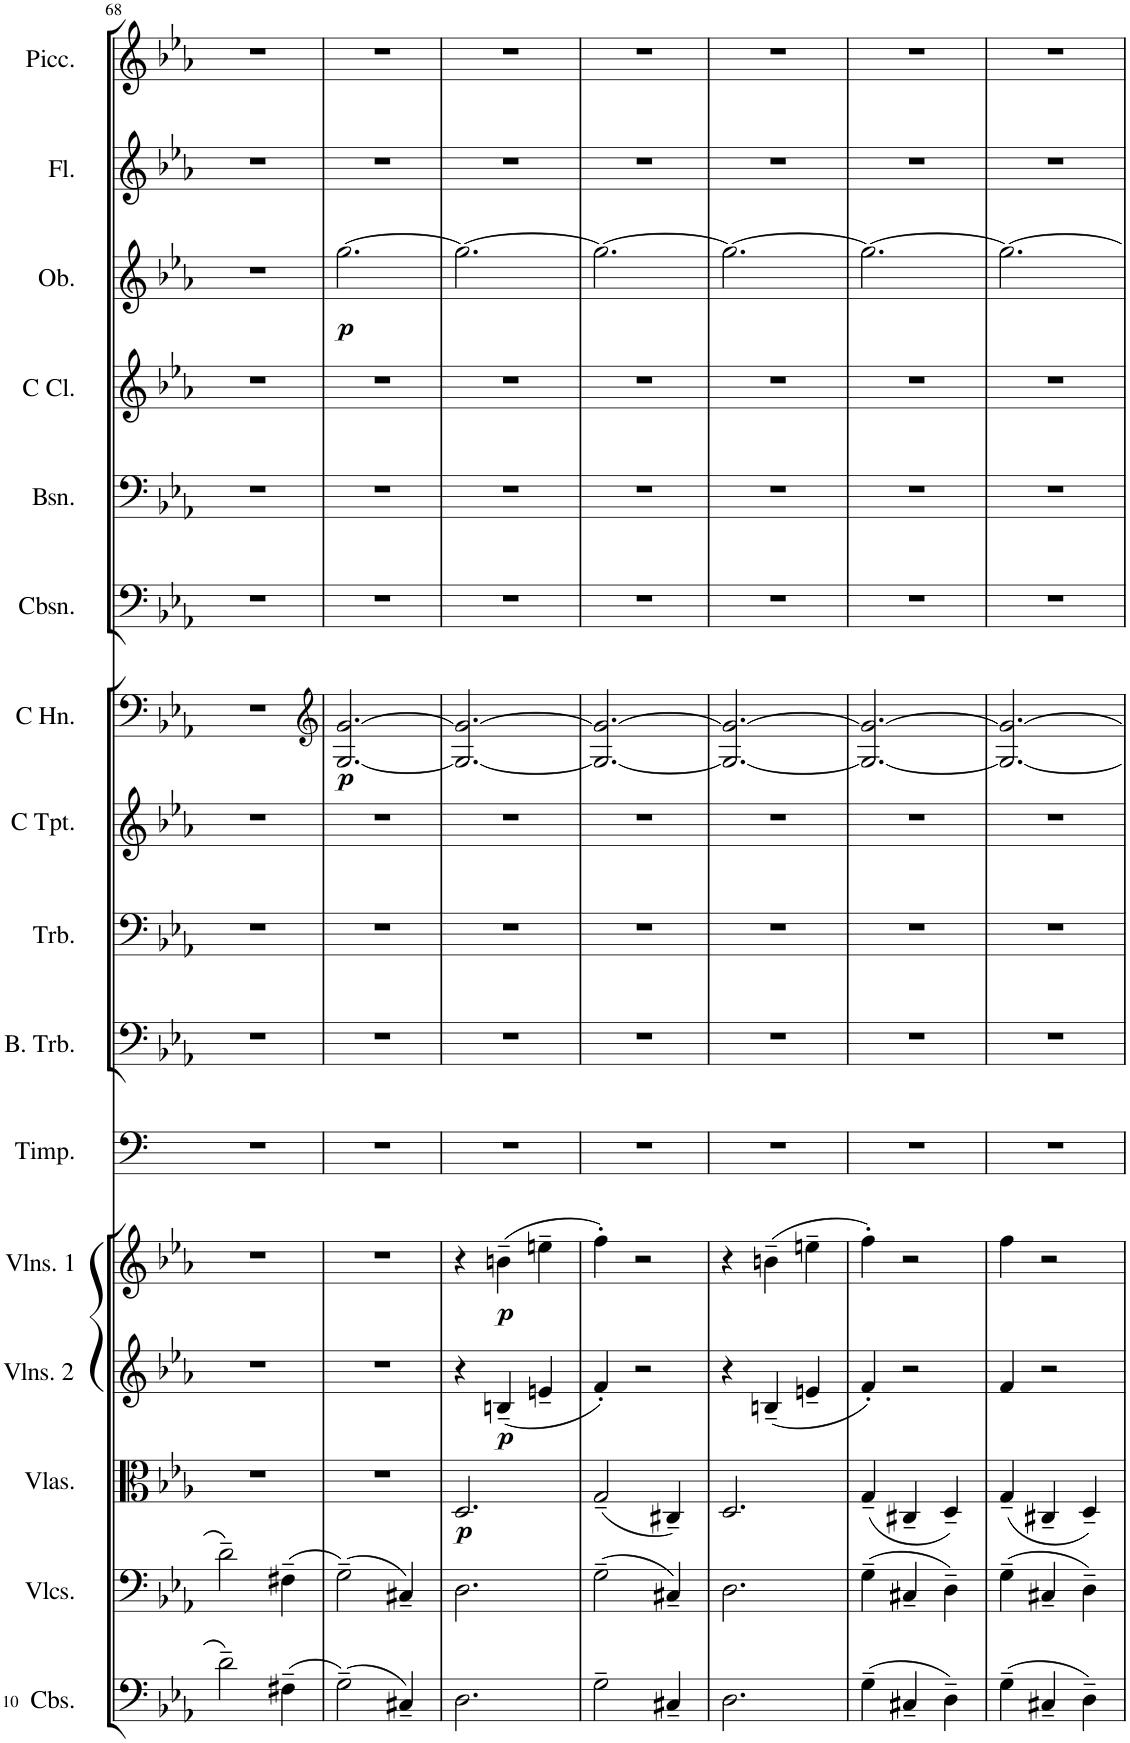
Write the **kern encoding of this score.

**kern	**kern	**kern	**dynam	**kern	**dynam	**kern	**dynam	**kern	**kern	**kern	**kern	**kern	**dynam	**kern	**kern	**kern	**kern	**dynam	**kern	**kern
*part16	*part15	*part14	*part14	*part13	*part13	*part12	*part12	*part11	*part10	*part9	*part8	*part7	*part7	*part6	*part5	*part4	*part3	*part3	*part2	*part1
*staff16	*staff15	*staff14	*staff14	*staff13	*staff13	*staff12	*staff12	*staff11	*staff10	*staff9	*staff8	*staff7	*staff7	*staff6	*staff5	*staff4	*staff3	*staff3	*staff2	*staff1
*I"Contrabasses	*I"Violoncellos	*I"Violas	*	*I"Violins 2	*	*I"Violins 1	*	*I"Timpani	*I"Bass Trombone	*I"Trombone	*I"C Trumpet	*I"C Horns	*	*I"Contrabassoon	*I"Bassoon	*I"C Clarinet	*I"Oboe	*	*I"Flute	*I"Piccolo
*I'Cbs.	*I'Vlcs.	*I'Vlas.	*	*I'Vlns. 2	*	*I'Vlns. 1	*	*I'Timp.	*I'B. Trb.	*I'Trb.	*I'C Tpt.	*I'C Hn.	*	*I'Cbsn.	*I'Bsn.	*I'C Cl.	*I'Ob.	*	*I'Fl.	*I'Picc.
!!LO:PB:g=z
*clefF4	*clefF4	*clefC3	*	*clefG2	*	*clefG2	*	*clefF4	*clefF4	*clefF4	*clefG2	*clefF4	*	*clefF4	*clefF4	*clefG2	*clefG2	*	*clefG2	*clefG2
*Trd7c12	*	*	*	*	*	*	*	*	*	*	*Trd1c2	*Trd4c7	*	*Trd7c12	*	*Trd1c2	*	*	*	*Trd-7c-12
*k[b-e-a-]	*k[b-e-a-]	*k[b-e-a-]	*	*k[b-e-a-]	*	*k[b-e-a-]	*	*k[]	*k[b-e-a-]	*k[b-e-a-]	*k[b-e-a-]	*k[b-e-a-]	*	*k[b-e-a-]	*k[b-e-a-]	*k[b-e-a-]	*k[b-e-a-]	*	*k[b-e-a-]	*k[b-e-a-]
*M3/4	*M3/4	*M3/4	*	*M3/4	*	*M3/4	*	*M3/4	*M3/4	*M3/4	*M3/4	*M3/4	*	*M3/4	*M3/4	*M3/4	*M3/4	*	*M3/4	*M3/4
=68	=68	=68	=68	=68	=68	=68	=68	=68	=68	=68	=68	=68	=68	=68	=68	=68	=68	=68	=68	=68
2d~\	2d~\	2.r	.	2.r	.	2.r	.	2.r	2.r	2.r	2.r	2.r	.	2.r	2.r	2.r	2.r	.	2.r	2.r
(4F#X~\	(4F#X~\	.	.	.	.	.	.	.	.	.	.	.	.	.	.	.	.	.	.	.
=69	=69	=69	=69	=69	=69	=69	=69	=69	=69	=69	=69	=69	=69	=69	=69	=69	=69	=69	=69	=69
*	*	*	*	*	*	*	*	*	*	*	*	*clefG2	*	*	*	*	*	*	*	*
!	!	!	!	!	!	!	!	!	!	!	!	!	!LO:DY:b	!	!	!	!	!LO:DY:b	!	!
(2G~\)	(2G~\)	2.r	.	2.r	.	2.r	.	2.r	2.r	2.r	2.r	[2.G/ [2.g/	p	2.r	2.r	2.r	[2.gg\	p	2.r	2.r
4C#X~/)	4C#X~/)	.	.	.	.	.	.	.	.	.	.	.	.	.	.	.	.	.	.	.
=70	=70	=70	=70	=70	=70	=70	=70	=70	=70	=70	=70	=70	=70	=70	=70	=70	=70	=70	=70	=70
!	!	!	!LO:DY:b	!	!	!	!	!	!	!	!	!	!	!	!	!	!	!	!	!
2.D\	2.D\	2.D/	p	4r	.	4r	.	2.r	2.r	2.r	2.r	2.G/_ 2.g/_	.	2.r	2.r	2.r	2.gg\_	.	2.r	2.r
!	!	!	!	!	!LO:DY:b	!	!LO:DY:b	!	!	!	!	!	!	!	!	!	!	!	!	!
.	.	.	.	(4Bn~/	p	(4bn~\	p	.	.	.	.	.	.	.	.	.	.	.	.	.
.	.	.	.	4en~/	.	4een~\	.	.	.	.	.	.	.	.	.	.	.	.	.	.
=71	=71	=71	=71	=71	=71	=71	=71	=71	=71	=71	=71	=71	=71	=71	=71	=71	=71	=71	=71	=71
2G~\	(2G~\	(2G~/	.	4f'/)	.	4ff'\)	.	2.r	2.r	2.r	2.r	2.G/_ 2.g/_	.	2.r	2.r	2.r	2.gg\_	.	2.r	2.r
.	.	.	.	2r	.	2r	.	.	.	.	.	.	.	.	.	.	.	.	.	.
4C#X~/	4C#X~/)	4C#X~/)	.	.	.	.	.	.	.	.	.	.	.	.	.	.	.	.	.	.
=72	=72	=72	=72	=72	=72	=72	=72	=72	=72	=72	=72	=72	=72	=72	=72	=72	=72	=72	=72	=72
2.D\	2.D\	2.D/	.	4r	.	4r	.	2.r	2.r	2.r	2.r	2.G/_ 2.g/_	.	2.r	2.r	2.r	2.gg\_	.	2.r	2.r
.	.	.	.	(4Bn~/	.	(4bn~\	.	.	.	.	.	.	.	.	.	.	.	.	.	.
.	.	.	.	4en~/	.	4een~\	.	.	.	.	.	.	.	.	.	.	.	.	.	.
=73	=73	=73	=73	=73	=73	=73	=73	=73	=73	=73	=73	=73	=73	=73	=73	=73	=73	=73	=73	=73
(4G~\	(4G~\	(4G~/	.	4f'/)	.	4ff'\)	.	2.r	2.r	2.r	2.r	2.G/_ 2.g/_	.	2.r	2.r	2.r	2.gg\_	.	2.r	2.r
4C#X~/	4C#X~/	4C#X~/	.	2r	.	2r	.	.	.	.	.	.	.	.	.	.	.	.	.	.
4D~\)	4D~\)	4D~/)	.	.	.	.	.	.	.	.	.	.	.	.	.	.	.	.	.	.
=74	=74	=74	=74	=74	=74	=74	=74	=74	=74	=74	=74	=74	=74	=74	=74	=74	=74	=74	=74	=74
(4G~\	(4G~\	(4G~/	.	4f/	.	4ff\	.	2.r	2.r	2.r	2.r	2.G/_ 2.g/_	.	2.r	2.r	2.r	2.gg\_	.	2.r	2.r
4C#X~/	4C#X~/	4C#X~/	.	2r	.	2r	.	.	.	.	.	.	.	.	.	.	.	.	.	.
4D~\)	4D~\)	4D~/)	.	.	.	.	.	.	.	.	.	.	.	.	.	.	.	.	.	.
=	=	=	=	=	=	=	=	=	=	=	=	=	=	=	=	=	=	=	=	=
*-	*-	*-	*-	*-	*-	*-	*-	*-	*-	*-	*-	*-	*-	*-	*-	*-	*-	*-	*-	*-
